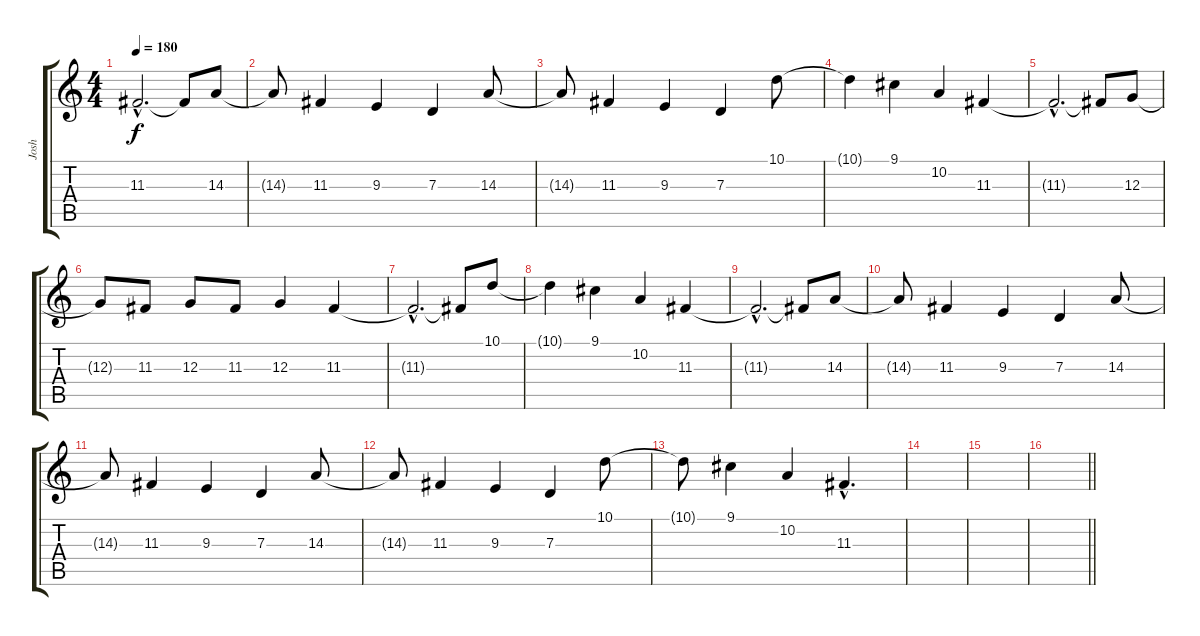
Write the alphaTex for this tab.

\track ("Josh" "Josh") {instrument synthstrings1}
\staff {score tabs}
\tuning (E4 B3 G3 D3 A2 D2) {hide}
\ts (4 4)
\tempo 180
\clef g2
\ks c
11.3{hac t}.2{d dy f} 11.3{t}.8 14.3.8 |
14.3{t}.8 11.3.4 9.3.4 7.3.4 14.3.8 |
14.3{t}.8 11.3.4 9.3.4 7.3.4 10.1.8 |
10.1{t}.4 9.1.4 10.2.4 11.3.4 |
11.3{hac t}.2{d} 11.3{t}.8 12.3.8 |
12.3{t}.8 11.3.8 12.3.8 11.3.8 12.3.4 11.3.4 |
11.3{hac t}.2{d} 11.3{t}.8 10.1.8 |
10.1{t}.4 9.1.4 10.2.4 11.3.4 |
11.3{hac t}.2{d} 11.3{t}.8 14.3.8 |
14.3{t}.8 11.3.4 9.3.4 7.3.4 14.3.8 |
14.3{t}.8 11.3.4 9.3.4 7.3.4 14.3.8 |
14.3{t}.8 11.3.4 9.3.4 7.3.4 10.1.8 |
10.1{t}.8 9.1.4 10.2.4 11.3{hac}.4{d} |
|
|
\barLineRight lightlight
